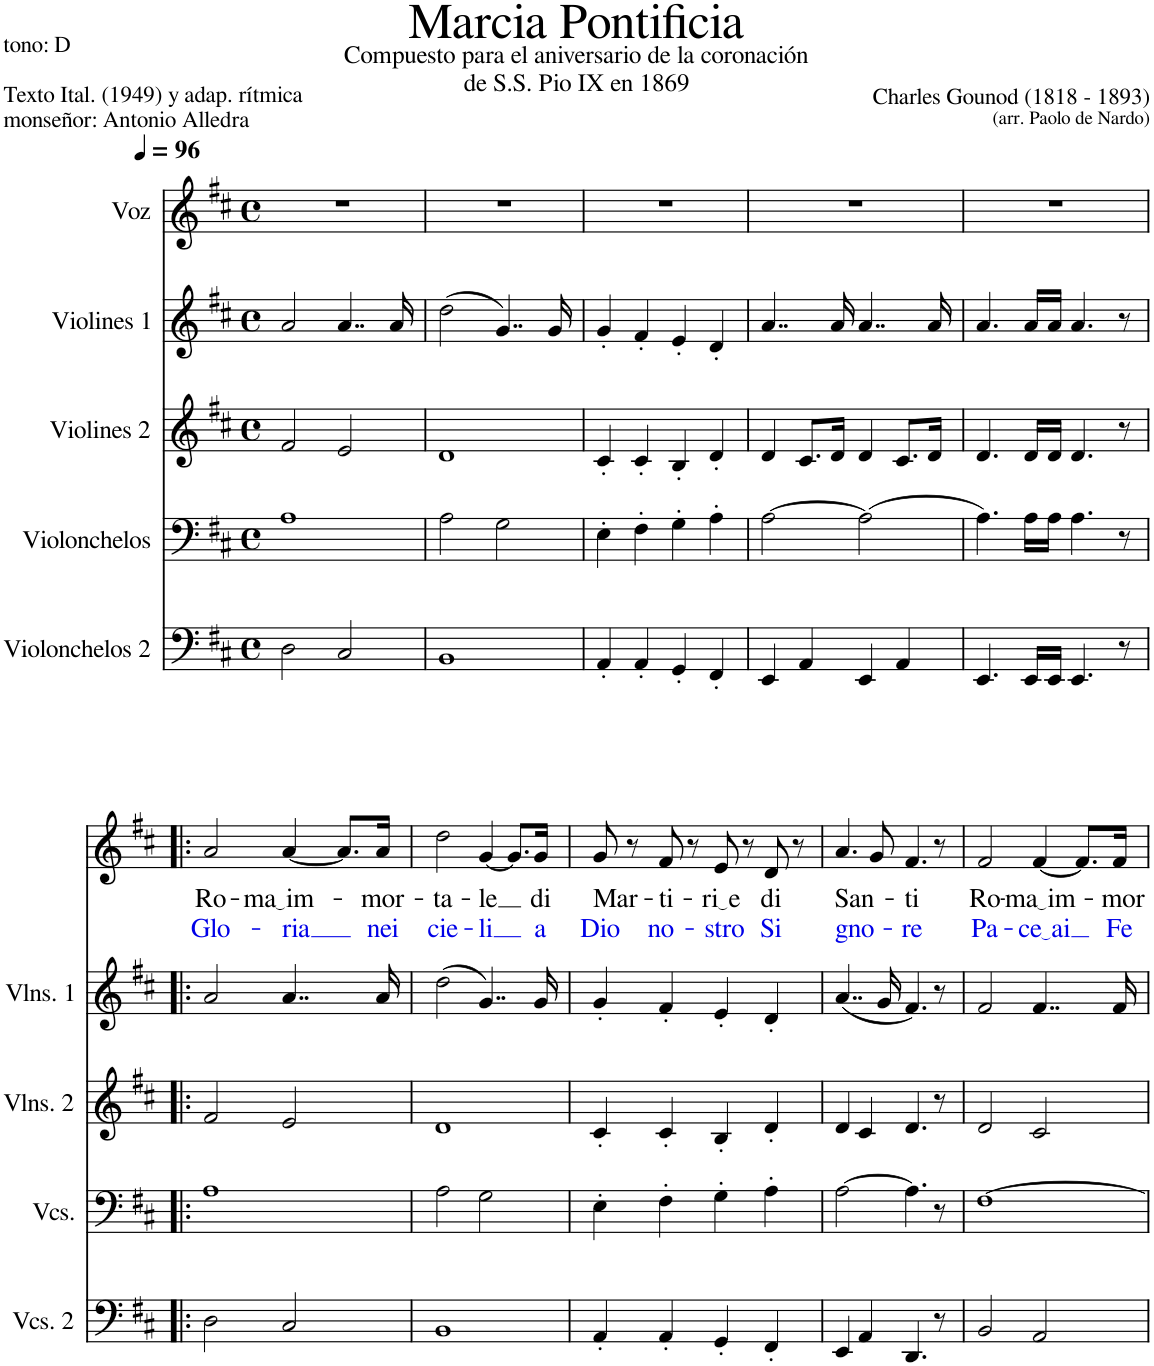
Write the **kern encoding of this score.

**kern	**kern	**kern	**kern	**kern	**text	**text
*part5	*part4	*part3	*part2	*part1	*part1	*part1
*staff5	*staff4	*staff3	*staff2	*staff1	*staff1	*staff1
*I"Violonchelos 2	*I"Violonchelos	*I"Violines 2	*I"Violines 1	*I"Voz	*	*
*I'Vcs. 2	*I'Vcs.	*I'Vlns. 2	*I'Vlns. 1	*	*	*
*clefF4	*clefF4	*clefG2	*clefG2	*clefG2	*	*
*k[f#c#]	*k[f#c#]	*k[f#c#]	*k[f#c#]	*k[f#c#]	*	*
*M4/4	*M4/4	*M4/4	*M4/4	*M4/4	*	*
*met(c)	*met(c)	*met(c)	*met(c)	*met(c)	*	*
*MM96	*MM96	*MM96	*MM96	*MM96	*	*
=	=	=	=	=	=	=
2D\	1A	2f#/	2a/	1r	.	.
2C#/	.	2e/	4..a/	.	.	.
.	.	.	16a/	.	.	.
=	=	=	=	=	=	=
1BB	2A\	1d	(2dd\	1r	.	.
.	2G\	.	4..g/)	.	.	.
.	.	.	16g/	.	.	.
=	=	=	=	=	=	=
4AA'/	4E'\	4c#'/	4g'/	1r	.	.
4AA'/	4F#'\	4c#'/	4f#'/	.	.	.
4GG'/	4G'\	4B'/	4e'/	.	.	.
4FF#'/	4A'\	4d'/	4d'/	.	.	.
=	=	=	=	=	=	=
4EE/	[2A\	4d/	4..a/	1r	.	.
4AA/	.	8.c#/L	.	.	.	.
.	.	16d/Jk	16a/	.	.	.
4EE/	(2A\]	4d/	4..a/	.	.	.
4AA/	.	8.c#/L	.	.	.	.
.	.	16d/Jk	16a/	.	.	.
=	=	=	=	=	=	=
4.EE/	4.A\)	4.d/	4.a/	1r	.	.
16EE/LL	16A\LL	16d/LL	16a/LL	.	.	.
16EE/JJ	16A\JJ	16d/JJ	16a/JJ	.	.	.
4.EE/	4.A\	4.d/	4.a/	.	.	.
8r	8r	8r	8r	.	.	.
!!LO:LB:g=z
=1!|:	=1!|:	=1!|:	=1!|:	=1!|:	=1!|:	=1!|:
!	!	!	!	!	!LO:LY:b	!LO:LY:b:color=#0000E7
2D\	1A	2f#/	2a/	2a/	Ro-	Glo-
!	!	!	!	!	!LO:LY:b	!LO:LY:b:color=#0000E7
2C#/	.	2e/	4..a/	[4a/	ma im	ria
.	.	.	.	8.a/L]	.	.
!	!	!	!	!	!LO:LY:b	!LO:LY:b:color=#0000E7
.	.	.	16a/	16a/Jk	-mor-	nei
=2	=2	=2	=2	=2	=2	=2
!	!	!	!	!	!LO:LY:b	!LO:LY:b:color=#0000E7
1BB	2A\	1d	(2dd\	2dd\	-ta-	cie-
!	!	!	!	!	!LO:LY:b	!LO:LY:b:color=#0000E7
.	2G\	.	4..g/)	[4g/	-le	-li
.	.	.	.	8.g/L]	.	.
!	!	!	!	!	!LO:LY:b	!LO:LY:b:color=#0000E7
.	.	.	16g/	16g/Jk	di	a
=3	=3	=3	=3	=3	=3	=3
!	!	!	!	!	!LO:LY:b	!LO:LY:b:color=#0000E7
4AA'/	4E'\	4c#'/	4g'/	8g/	Mar-	Dio
.	.	.	.	8r	.	.
!	!	!	!	!	!LO:LY:b	!LO:LY:b:color=#0000E7
4AA'/	4F#'\	4c#'/	4f#'/	8f#/	-ti-	no-
.	.	.	.	8r	.	.
!	!	!	!	!	!LO:LY:b	!LO:LY:b:color=#0000E7
4GG'/	4G'\	4B'/	4e'/	8e/	ri e	-stro
.	.	.	.	8r	.	.
!	!	!	!	!	!LO:LY:b	!LO:LY:b:color=#0000E7
4FF#'/	4A'\	4d'/	4d'/	8d/	di	Si
.	.	.	.	8r	.	.
=4	=4	=4	=4	=4	=4	=4
!	!	!	!	!	!LO:LY:b	!LO:LY:b:color=#0000E7
4EE/	[2A\	4d/	(4..a/	4.a/	San-	-gno-
4AA/	.	4c#/	.	.	.	.
.	.	.	.	8g/	.	.
.	.	.	16g/	.	.	.
!	!	!	!	!	!LO:LY:b	!LO:LY:b:color=#0000E7
4.DD/	4.A\]	4.d/	4.f#/)	4.f#/	-ti	-re
8r	8r	8r	8r	8r	.	.
=5	=5	=5	=5	=5	=5	=5
!	!	!	!	!	!LO:LY:b	!LO:LY:b:color=#0000E7
2BB/	[1F#	2d/	2f#/	2f#/	Ro-	Pa-
!	!	!	!	!	!LO:LY:b	!LO:LY:b:color=#0000E7
2AA/	.	2c#/	4..f#/	[4f#/	ma im	ce ai
.	.	.	.	8.f#/L]	.	.
!	!	!	!	!	!LO:LY:b	!LO:LY:b:color=#0000E7
.	.	.	16f#/	16f#/Jk	-mor	Fe
=	=	=	=	=	=	=
*-	*-	*-	*-	*-	*-	*-
